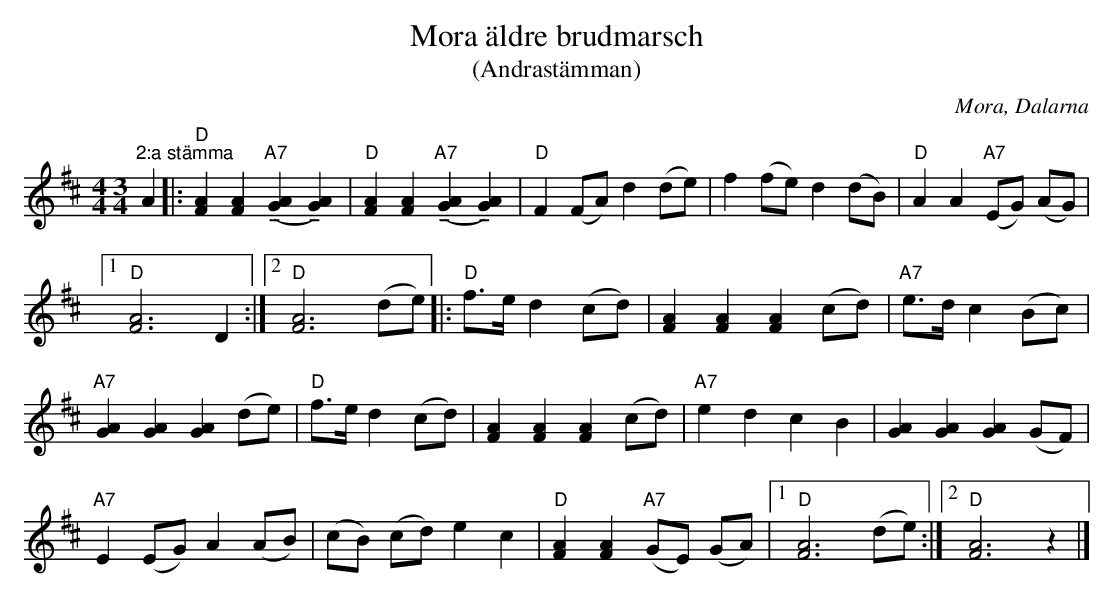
X:1
T:Mora äldre brudmarsch
T:(Andrastämman)
O:Mora, Dalarna
L:1/8
M:4/4 3/4
K:D
V:1
"^2:a stämma"
A2 |: "D"[FA]2 [FA]2 "A7"(!tenuto![GA]2 !tenuto![GA]2) | "D"[FA]2 [FA]2 "A7"(!tenuto![GA]2 !tenuto![GA]2) | "D"F2 (FA) d2 (de) | f2 (fe) d2 (dB) | "D"A2 A2 "A7"(EG) (AG) |1
"D"[FA]6 D2 :|2 "D"[FA]6 (de) |: "D"f>e d2 (cd) | [AF]2 [AF]2 [AF]2 (cd) | "A7"e>d c2 (Bc) |
"A7"[GA]2 [GA]2 [GA]2 (de) | "D"f>e d2 (cd) | [FA]2 [FA]2  [FA]2  (cd) | "A7"e2 d2 c2 B2 | [GA]2 [GA]2 [GA]2 (GF) |
"A7"E2 (EG) A2 (AB) | (cB) (cd) e2 c2 | "D"[FA]2 [FA]2 "A7"(GE) (GA) |1 "D"[FA]6 (de) :|2 "D"[FA]6 z2 |]
